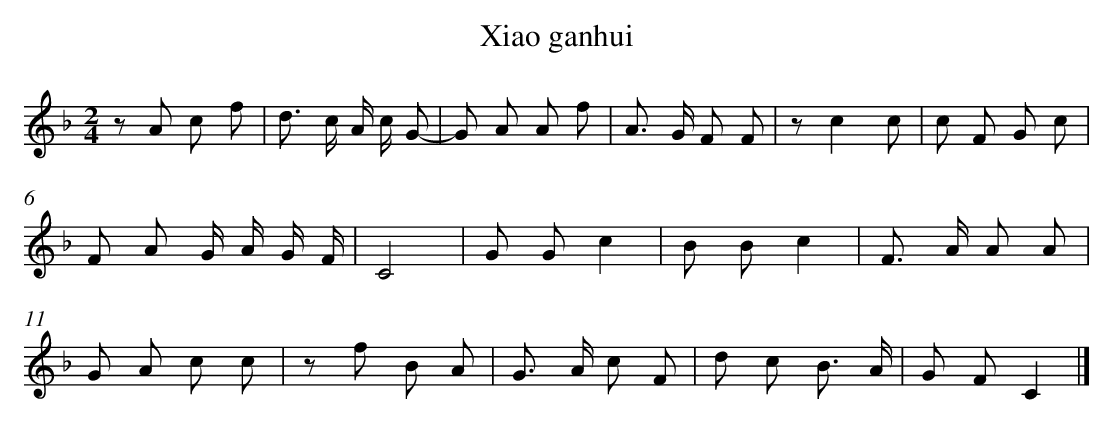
X:1
T: Xiao ganhui
L: 1/8
M: 2/4
K: F
z A c f [I:setbarnb 1]|
d> c A/ c/ G- |
G A A f |
A> G F F |
zc2c |
c F G c |
F A G/ A/ G/ F/ |
C4 |
G Gc2 |
B Bc2 |
F> A A A |
G A c c |
z f B A |
G> A c F |
d c B3/ A/ |
G FC2 |]
